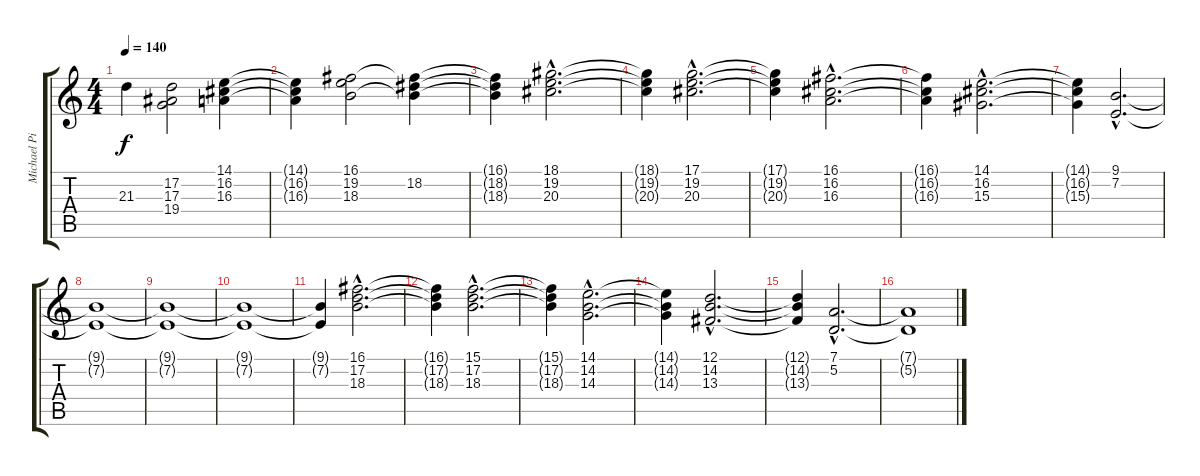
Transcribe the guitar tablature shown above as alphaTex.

\track ("Michael Pinella" "Michael Pi") {instrument electricpiano2}
\staff {score tabs}
\tuning (D4 A3 F3 C3 G2 D2) {hide}
\ts (4 4)
\tempo 140
\clef g2
\ks c
21.3{t}.4{dy f} (17.2 17.3 19.4).2 (14.1 16.2 16.3).4 |
(14.1{t} 16.2{t} 16.3{t}).4 (16.1 19.2 18.3).2 (16.1{t} 18.2 18.3{t}).4 |
(16.1{t} 18.2{t} 18.3{t}).4 (18.1{hac} 19.2{hac} 20.3{hac}).2{d volume 9 instrument stringensemble1} |
(18.1{t} 19.2{t} 20.3{t}).4 (17.1{hac} 19.2{hac} 20.3{hac}).2{d} |
(17.1{t} 19.2{t} 20.3{t}).4 (16.1{hac} 16.2{hac} 16.3{hac}).2{d} |
(16.1{t} 16.2{t} 16.3{t}).4 (14.1{hac} 16.2{hac} 15.3{hac}).2{d} |
(14.1{t} 16.2{t} 15.3{t}).4 (9.1{hac} 7.2{hac}).2{d} |
(9.1{t} 7.2{t}).1 |
(9.1{t} 7.2{t}).1 |
(9.1{t} 7.2{t}).1 |
(9.1{t} 7.2{t}).4 (16.1{hac} 17.2{hac} 18.3{hac}).2{d volume 9 instrument stringensemble1} |
(16.1{t} 17.2{t} 18.3{t}).4 (15.1{hac} 17.2{hac} 18.3{hac}).2{d} |
(15.1{t} 17.2{t} 18.3{t}).4 (14.1{hac} 14.2{hac} 14.3{hac}).2{d} |
(14.1{t} 14.2{t} 14.3{t}).4 (12.1{hac} 14.2{hac} 13.3{hac}).2{d} |
(12.1{t} 14.2{t} 13.3{t}).4 (7.1{hac} 5.2{hac}).2{d} |
(7.1{t} 5.2{t}).1
